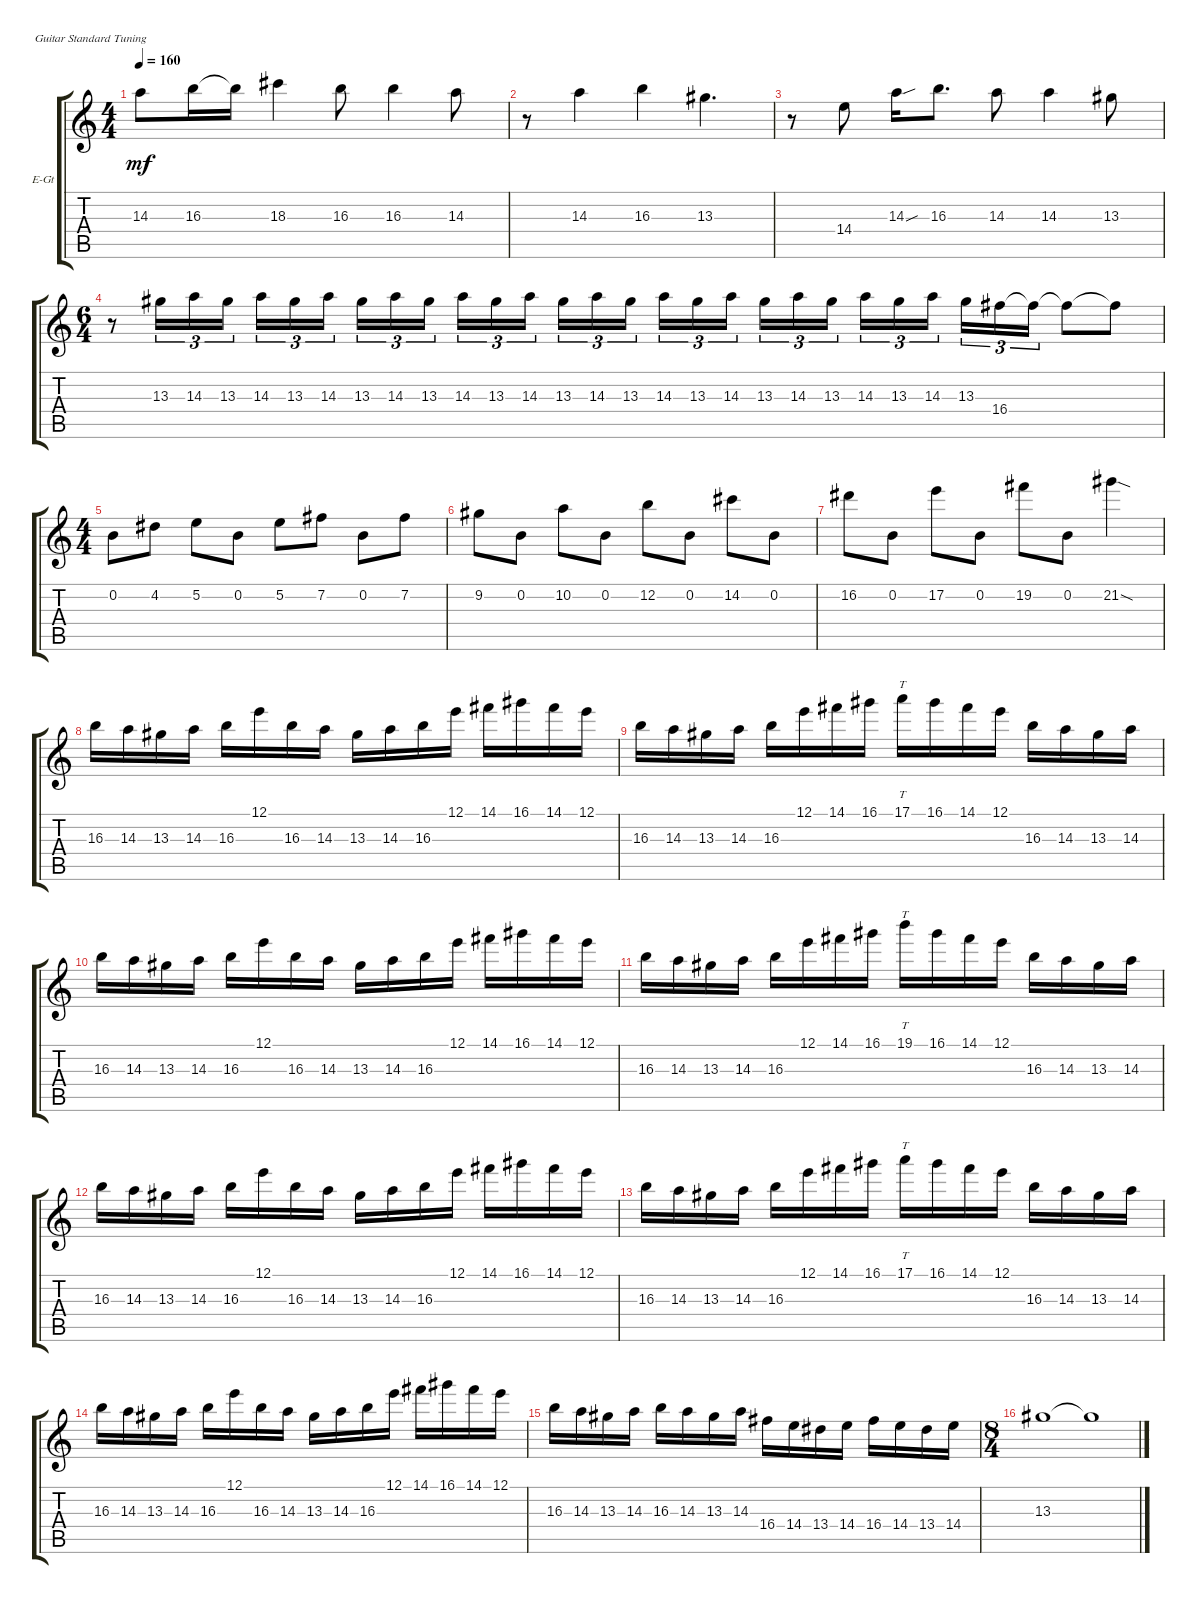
\defaultSystemsLayout 4
\bracketExtendMode groupsimilarinstruments
\firstSystemTrackNameOrientation horizontal
\otherSystemsTrackNameOrientation horizontal
\track ("Electric Guitar" "E-Gt") {instrument distortionguitar}
\staff {score tabs}
\tuning (E4 B3 G3 D3 A2 E2)
\ts (4 4)
\tempo 160
\clef g2
\ks c
14.3.8{dy mf} 16.3.16 16.3{t}.16 18.3.4 16.3.8 16.3.4 14.3.8 |
r.8 14.3.4 16.3.4 13.3.4{d} |
r.8 14.4.8 14.3{sou}.16 16.3.8{d} 14.3.8 14.3.4 13.3.8 |
\ts (6 4)
r.8 13.3.16{tu (3 2)} 14.3.16{tu (3 2)} 13.3.16{tu (3 2)} 14.3.16{tu (3 2)} 13.3.16{tu (3 2)} 14.3.16{tu (3 2)} 13.3.16{tu (3 2)} 14.3.16{tu (3 2)} 13.3.16{tu (3 2)} 14.3.16{tu (3 2)} 13.3.16{tu (3 2)} 14.3.16{tu (3 2)} 13.3.16{tu (3 2)} 14.3.16{tu (3 2)} 13.3.16{tu (3 2)} 14.3.16{tu (3 2)} 13.3.16{tu (3 2)} 14.3.16{tu (3 2)} 13.3.16{tu (3 2)} 14.3.16{tu (3 2)} 13.3.16{tu (3 2)} 14.3.16{tu (3 2)} 13.3.16{tu (3 2)} 14.3.16{tu (3 2)} 13.3.16{tu (3 2)} 16.4.16{tu (3 2)} 16.4{t}.16{tu (3 2)} 16.4{t}.8 16.4{t}.8 |
\ts (4 4)
0.2.8 4.2.8 5.2.8 0.2.8 5.2.8 7.2.8 0.2.8 7.2.8 |
9.2.8 0.2.8 10.2.8 0.2.8 12.2.8 0.2.8 14.2.8 0.2.8 |
16.2.8 0.2.8 17.2.8 0.2.8 19.2.8 0.2.8 21.2{sod}.4 |
16.3.16 14.3.16 13.3.16 14.3.16 16.3.16 12.1.16 16.3.16 14.3.16 13.3.16 14.3.16 16.3.16 12.1.16 14.1.16 16.1.16 14.1.16 12.1.16 |
16.3.16 14.3.16 13.3.16 14.3.16 16.3.16 12.1.16 14.1.16 16.1.16 17.1.16{tt} 16.1.16 14.1.16 12.1.16 16.3.16 14.3.16 13.3.16 14.3.16 |
16.3.16 14.3.16 13.3.16 14.3.16 16.3.16 12.1.16 16.3.16 14.3.16 13.3.16 14.3.16 16.3.16 12.1.16 14.1.16 16.1.16 14.1.16 12.1.16 |
16.3.16 14.3.16 13.3.16 14.3.16 16.3.16 12.1.16 14.1.16 16.1.16 19.1.16{tt} 16.1.16 14.1.16 12.1.16 16.3.16 14.3.16 13.3.16 14.3.16 |
16.3.16 14.3.16 13.3.16 14.3.16 16.3.16 12.1.16 16.3.16 14.3.16 13.3.16 14.3.16 16.3.16 12.1.16 14.1.16 16.1.16 14.1.16 12.1.16 |
16.3.16 14.3.16 13.3.16 14.3.16 16.3.16 12.1.16 14.1.16 16.1.16 17.1.16{tt} 16.1.16 14.1.16 12.1.16 16.3.16 14.3.16 13.3.16 14.3.16 |
16.3.16 14.3.16 13.3.16 14.3.16 16.3.16 12.1.16 16.3.16 14.3.16 13.3.16 14.3.16 16.3.16 12.1.16 14.1.16 16.1.16 14.1.16 12.1.16 |
16.3.16 14.3.16 13.3.16 14.3.16 16.3.16 14.3.16 13.3.16 14.3.16 16.4.16 14.4.16 13.4.16 14.4.16 16.4.16 14.4.16 13.4.16 14.4.16 |
\ts (8 4)
13.3.1 13.3{t}.1
